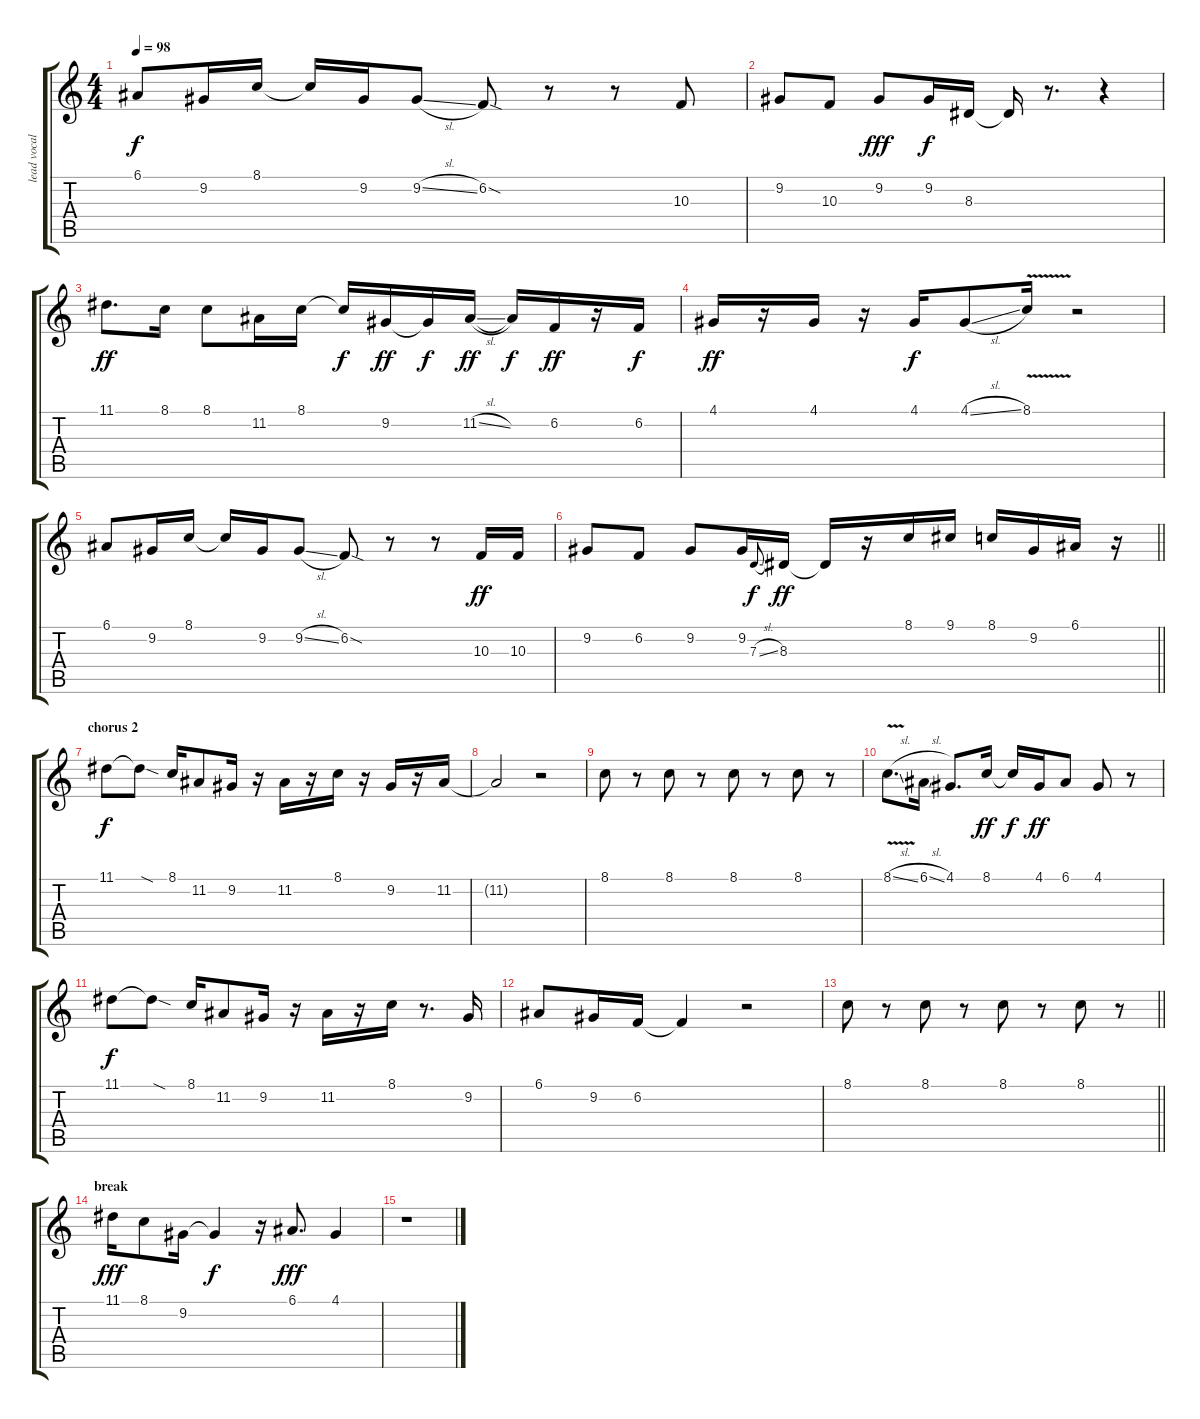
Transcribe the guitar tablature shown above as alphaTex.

\track ("lead vocal" "lead vocal") {instrument percussiveorgan}
\staff {score tabs}
\tuning (E4 B3 G3 D3 A2 E2) {hide}
\ts (4 4)
\tempo 98
\clef g2
\ks c
6.1.8{dy f} 9.2.16 8.1.16 8.1{t}.16 9.2.16 9.2{sl}.8 6.2{sod}.8 r.8 r.8 10.3.8 |
9.2.8 10.3.8 9.2.8{dy fff} 9.2.16{dy f} 8.3.16 8.3{t}.16 r.8{d} r.4 |
11.1.8{d dy ff} 8.1.16 8.1.8 11.2.16 8.1.16 8.1{t}.16{dy f} 9.2.16{dy ff} 9.2{t}.16{dy f} 11.2{sl}.16{dy ff} 11.2{t}.16{dy f} 6.2.16{dy ff} r.16 6.2.16{dy f} |
4.1.16{dy ff} r.16 4.1.16 r.16 4.1.16{dy f} 4.1{sl}.8 8.1{v}.16 r.2 |
6.1.8 9.2.16 8.1.16 8.1{t}.16 9.2.16 9.2{sl}.8 6.2{sod}.8 r.8 r.8 10.3.16{dy ff} 10.3.16 |
\barLineRight lightlight
9.2.8 6.2.8 9.2.8 9.2.16 7.3{sl}.8{gr onbeat dy f} 8.3.16{dy ff} 8.3{t}.16 r.16 8.1.16 9.1.16 8.1.16 9.2.16 6.1.16 r.16 |
\section ("" "chorus 2")
11.1.8{dy f} 11.1{sod t}.8 8.1.16 11.2.8 9.2.16 r.16 11.2.16 r.16 8.1.16 r.16 9.2.16 r.16 11.2.16 |
11.2{t}.2 r.2 |
8.1.8 r.8 8.1.8 r.8 8.1.8 r.8 8.1.8 r.8 |
8.1{v sl}.8{d} 6.1{sl}.16 4.1.8{d} 8.1.16{dy ff} 8.1{t}.16{dy f} 4.1.16{dy ff} 6.1.8 4.1.8 r.8 |
11.1.8{dy f} 11.1{sod t}.8 8.1.16 11.2.8 9.2.16 r.16 11.2.16 r.16 8.1.16 r.8{d} 9.2.16 |
6.1.8 9.2.16 6.2.16 6.2{t}.4 r.2 |
\barLineRight lightlight
8.1.8 r.8 8.1.8 r.8 8.1.8 r.8 8.1.8 r.8 |
\section ("" "break")
11.1.16{dy fff} 8.1.8 9.2.16 9.2{t}.4{dy f} r.16 6.1.8{d dy fff} 4.1.4 |
r.1
